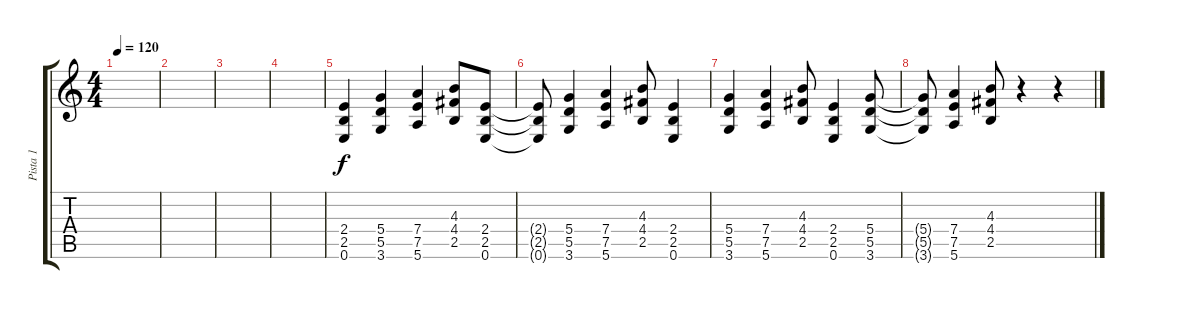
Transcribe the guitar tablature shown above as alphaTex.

\track ("Pista 1" "Pista 1") {instrument distortionguitar}
\staff {score tabs}
\tuning (E4 B3 G3 D3 A2 E2) {hide}
\ts (4 4)
\tempo 120
\clef g2
\ks c
|
|
|
|
(2.4 2.5 0.6).4 (5.4 5.5 3.6).4 (7.4 7.5 5.6).4 (4.3 4.4 2.5).8 (2.4 2.5 0.6).8 |
(2.4{t} 2.5{t} 0.6{t}).8 (5.4 5.5 3.6).4 (7.4 7.5 5.6).4 (4.3 4.4 2.5).8 (2.4 2.5 0.6).4 |
(5.4 5.5 3.6).4 (7.4 7.5 5.6).4 (4.3 4.4 2.5).8 (2.4 2.5 0.6).4 (5.4 5.5 3.6).8 |
(5.4{t} 5.5{t} 3.6{t}).8 (7.4 7.5 5.6).4 (4.3 4.4 2.5).8 r.4 r.4
